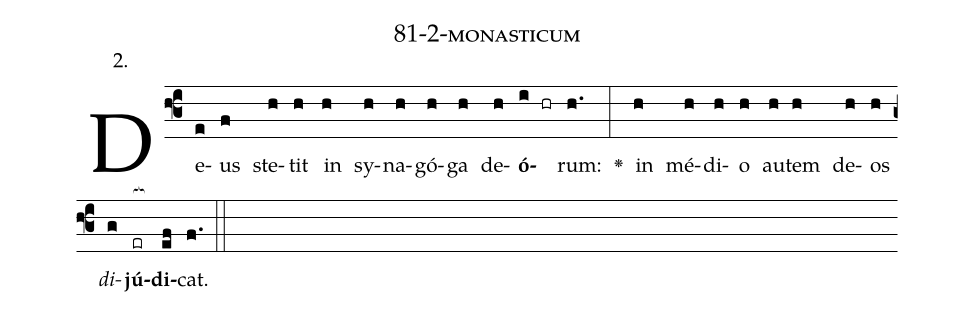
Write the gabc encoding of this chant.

name: 81-2-monasticum;
annotation: 2.;
%%
(f3)De(e)us(f) ste(h)tit(h) in(h) sy(h)na(h)gó(h)ga(h) de(h)<b>ó</b>(i hr)rum:(h.) <v>\greheightstar</v>(:) in(h) mé(h)di(h)o(h) au(h)tem(h) de(h)os(h) <i>di</i>(g)<b>jú</b>(er[ocb:1{])<b>di</b>(ef[ocb:0}])cat.(f.) (::)


%E(h) u(h) o(h) u(g) a(ef) e.(f.) (::)
